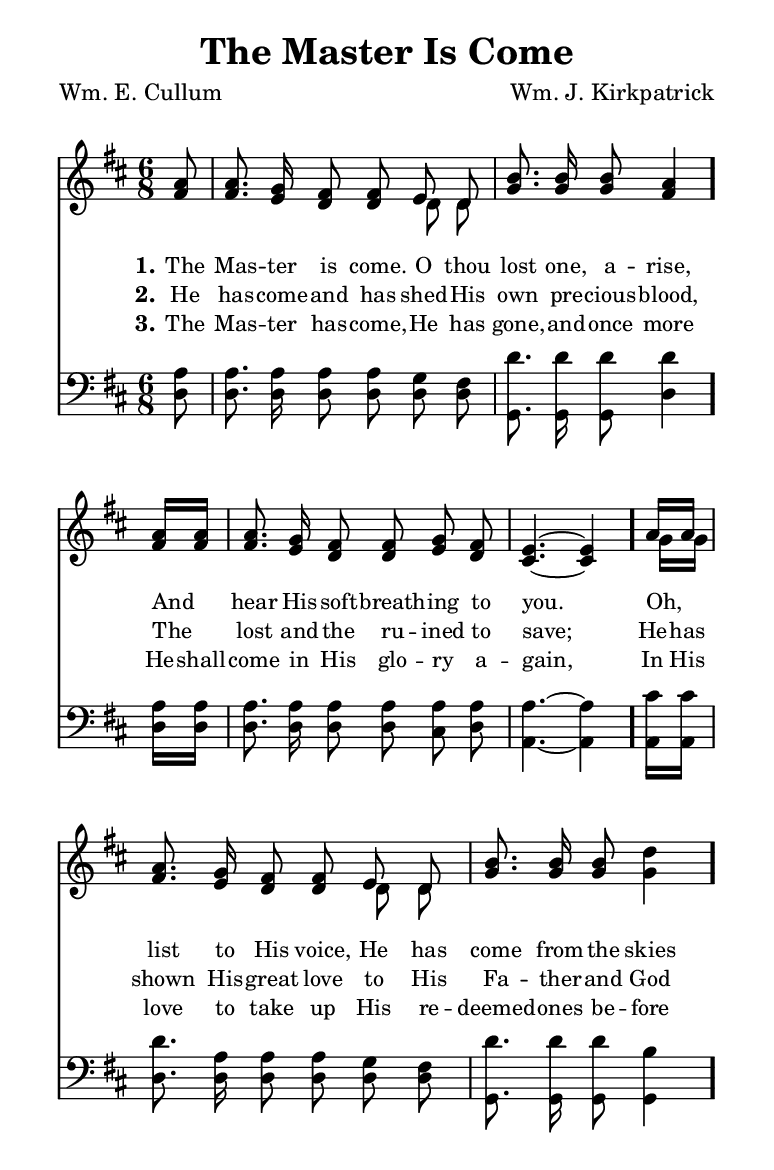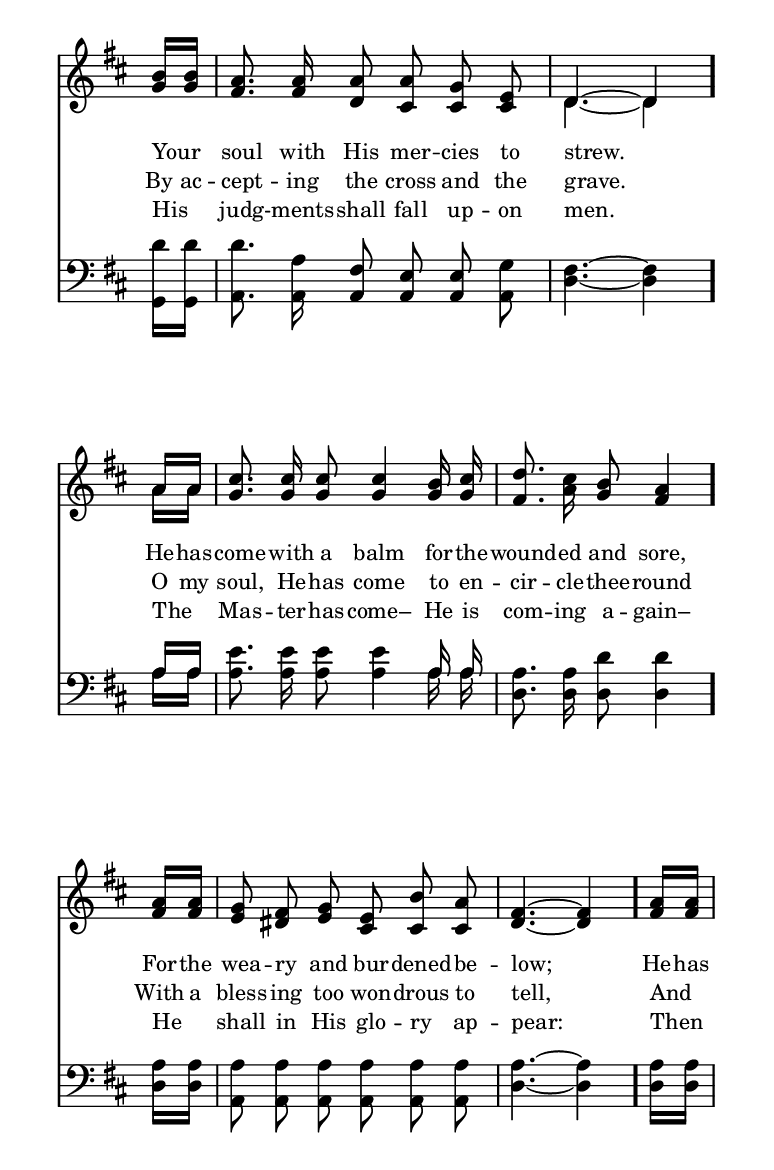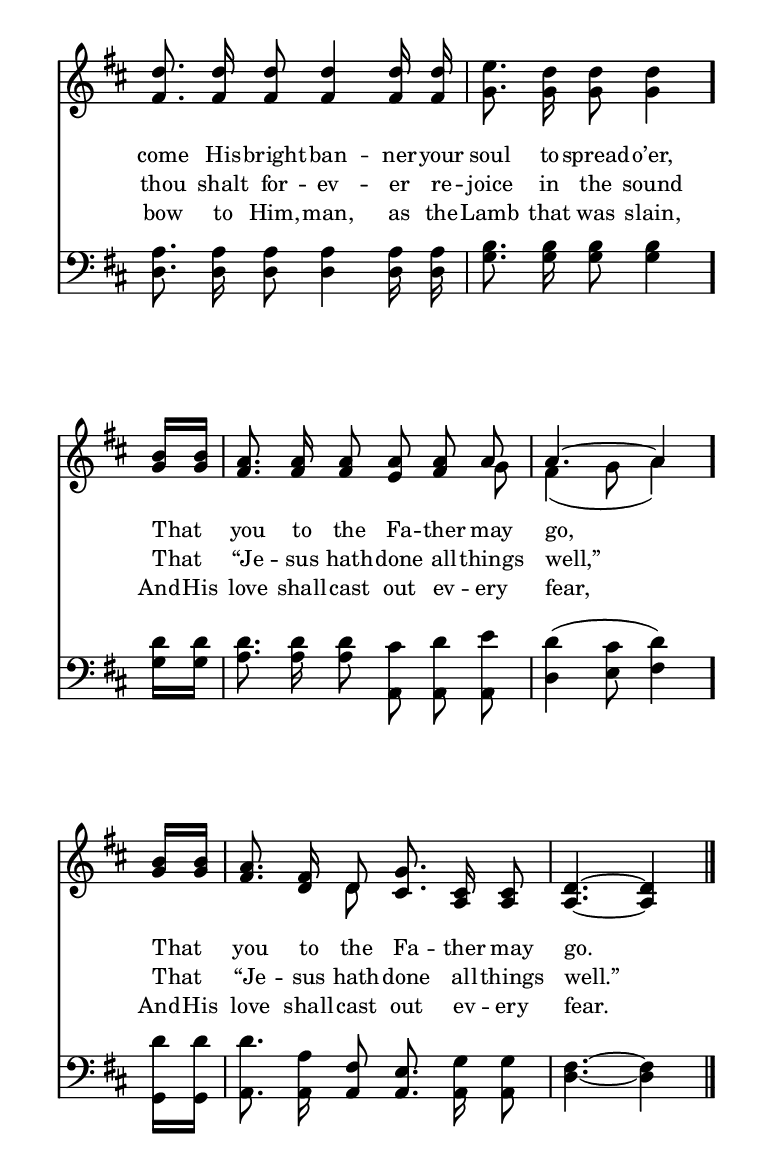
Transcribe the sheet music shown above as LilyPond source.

\include "common/global.ily"
\paper {
  \include "common/paper.ily"
  %ragged-bottom = ##t
  %ragged-last-bottom = ##t
  %systems-per-page = ##f
  system-count = #(cond (is-eogsized 5) (#t #f))
  %annotate-spacing = ##t
}

\header{
  %gospel
  hymnnumber = "373"
  title = "The Master Is Come"
  tunename = "He Hideth My Soul"
  meter = ""
  poet = "Wm. E. Cullum"
  composer = "Wm. J. Kirkpatrick"
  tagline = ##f
}

global = {
  \include "common/overrides.ily"
  \override Staff.TimeSignature.style = #'numbered
  \time 6/8
  \override Score.MetronomeMark.transparent = ##t % hide all fermata changes too
  \tempo 8=120
  \key d \major
  \partial 8
  \autoBeamOff
}

patternZ = { c8      | c8. c16 c8 c c c | c8. c16 c8 c4 }
patternA = { c16[ c] | c8. c16 c8 c c c | c8. c16 c8 c4 }
patternB = { c16[ c] | c8. c16 c8 c c c | c4. ~ c4 }
patternC = { c16[ c] | c8. c16 c8 c4 c16 c | c8. c16 c8 c4 }
patternD = { c16[ c] | c8 c c c c c | c4. ~ c4 }
patternE = { c16[ c] | c8. c16 c8 c8. c16 c8 | c4. ~ c4 }

notesSoprano = {
\global
\relative c'' {

  \changePitch \patternZ { a | a g fis fis e d | b' b b a }
  \changePitch \patternB { a a | a g fis fis g fis | e e }
  \changePitch \patternA { a a | a g fis fis e d | b' b b d }
  \changePitch \patternB { b b | a a a a g e | d d }
  \changePitch \patternC { a' a | cis cis cis cis b cis | d cis b a }
  \changePitch \patternD { a a | g fis g e b' a | fis fis }
  \changePitch \patternC { a a | d d d d d d | e d d d }
  \changePitch \patternB { b b | a a a a a a | a a }
  \changePitch \patternE { b b | a fis d g cis, cis | d d }

  \bar "|."

}
}

notesAlto = {
\global
\relative e' {

  \changePitch \patternZ { fis | fis e d d d d | g g g fis }
  \changePitch \patternB { fis fis | fis e d d e d | cis cis }
  \changePitch \patternA { g' g | fis e d d d d | g g g g }
  \changePitch \patternB { g g | fis fis d cis cis cis | d d }
  \changePitch \patternC { a' a | g g g g g g | fis a g fis }
  \changePitch \patternD { fis fis | e dis e cis cis cis | d d }
  \changePitch \patternC { fis fis | fis fis fis fis fis fis | g g g g }
  \changePitch \patternB { g g | fis fis fis e fis g } fis4( g8 a4)
  \changePitch \patternE { g g | fis d d cis a a | a a }

}
}

notesTenor = {
\global
\relative a {

  \changePitch \patternZ { a | a a a a g fis | d' d d d }
  \changePitch \patternB { a a | a a a a a a | a a }
  \changePitch \patternA { cis cis | d a a a g fis | d' d d b }
  \changePitch \patternB { d d | d a fis e e g | fis fis }
  \changePitch \patternC { a a | e' e e e a, a | a a d d }
  \changePitch \patternD { a a | a a a a a a | a a }
  \changePitch \patternC { a a | a a a a a a | b b b b }
  \changePitch \patternB { d d | d d d cis d e } | d4( cis8 d4)
  \changePitch \patternE { d d | d a fis e g g | fis fis }

}
}

notesBass = {
\global
\relative f {

  \changePitch \patternZ { d | d d d d d d | g, g g d' }
  \changePitch \patternB { d d | d d d d cis d | a a }
  \changePitch \patternA { a a | d d d d d d | g, g g g }
  \changePitch \patternB { g g | a a a a a a | d d }
  \changePitch \patternC { a' a | a a a a a a | d, d d d }
  \changePitch \patternD { d d | a a a a a a | d d }
  \changePitch \patternC { d d | d d d d d d | g g g g }
  \changePitch \patternB { g g | a a a a, a a | } d4( e8 fis4)
  \changePitch \patternE { g, g | a a a a a a | d d }

}
}

wordsA = \lyricmode {
\set stanza = "1."

The Mas -- ter is come. O thou lost one, a -- rise, \bar "."
And hear His soft breath -- ing to you. \bar "."
Oh, list to His voice, He has come from the skies \bar "."
Your soul with His mer -- cies to strew. \bar "."
{ \mon } He has { \moff } come with a balm for the wound -- ed and sore, \bar "."
{ \mon } For the { \moff } wea -- ry and bur -- dened be -- low; \bar "."
{ \mon } He has { \moff } come His bright ban -- ner your soul to spread o’er, \bar "."
That you to the Fa -- ther may go, \bar "."
That you to the Fa -- ther may go. \bar "."

}

wordsB = \lyricmode {
\set stanza = "2."

He has come and has shed His own pre -- cious blood,
The lost and the ru -- ined to save; % original has "ruin -- ed"
{ \mon } He has { \moff } shown His great love to His Fa -- ther and God
{ \mon } By ac -- { \moff } cept -- ing the cross and the grave.
{ \mon } O my { \moff } soul, He has come to en -- cir -- cle thee round
{ \mon } With a { \moff } bless -- ing too won -- drous to tell,
And thou shalt for -- ev -- er re -- joice in the sound
That “Je -- sus hath done all things well,”
That “Je -- sus hath done all things well.”

}

wordsC = \lyricmode {
\set stanza = "3."

The Mas -- ter has come, He has gone, and once more
{ \mon } He shall { \moff } come in His glo -- ry a -- gain,
{ \mon } In His { \moff } love to take up His re -- deemed ones be -- fore
His judg -- ments shall fall up -- on men.
The Mas -- ter has come– He is com -- ing a -- gain–
He shall in His glo -- ry ap -- pear:
Then bow to Him, man, as the Lamb that was slain,
{ \mon } And His { \moff } love shall cast out ev -- ery fear,
{ \mon } And His { \moff } love shall cast out ev -- ery fear.

}

\score {
  \context ChoirStaff <<
    \context Staff = upper <<
      \set Staff.autoBeaming = ##f
      \set ChoirStaff.systemStartDelimiter = #'SystemStartBar
      \set ChoirStaff.printPartCombineTexts = ##f
      % allow longer-stretching part-combining to fit five systems on this page
      \partcombine #'(2 . 11) \notesSoprano \notesAlto
      \context NullVoice = sopranos { \voiceOne << \notesSoprano >> }
      \context NullVoice = altos { \voiceTwo << \notesAlto >> }
      \context Lyrics = one   \lyricsto sopranos \wordsA
      \context Lyrics = two   \lyricsto sopranos \wordsB
      \context Lyrics = three \lyricsto sopranos \wordsC
    >>
    \context Staff = men <<
      \set Staff.autoBeaming = ##f
      \clef bass
      \set ChoirStaff.printPartCombineTexts = ##f
      % allow longer-stretching part-combining to fit five systems on this page
      \partcombine #'(2 . 11) \notesTenor \notesBass
      \context NullVoice = tenors { \voiceOne << \notesTenor >> }
      \context NullVoice = basses { \voiceTwo << \notesBass >> }
    >>
  >>
  \layout {
    \include "common/layout.ily"
    \context {
      \Lyrics
      % Compensate for wide lyrics by squashing things a bit
      \override LyricSpace.minimum-distance = #0.2
      \override LyricText.font-size = #-0.25
    }
  }
  \midi{
    \include "common/midi.ily"
  }
}

\version "2.19.49"  % necessary for upgrading to future LilyPond versions.

% vi:set et ts=2 sw=2 ai nocindent syntax=lilypond:
